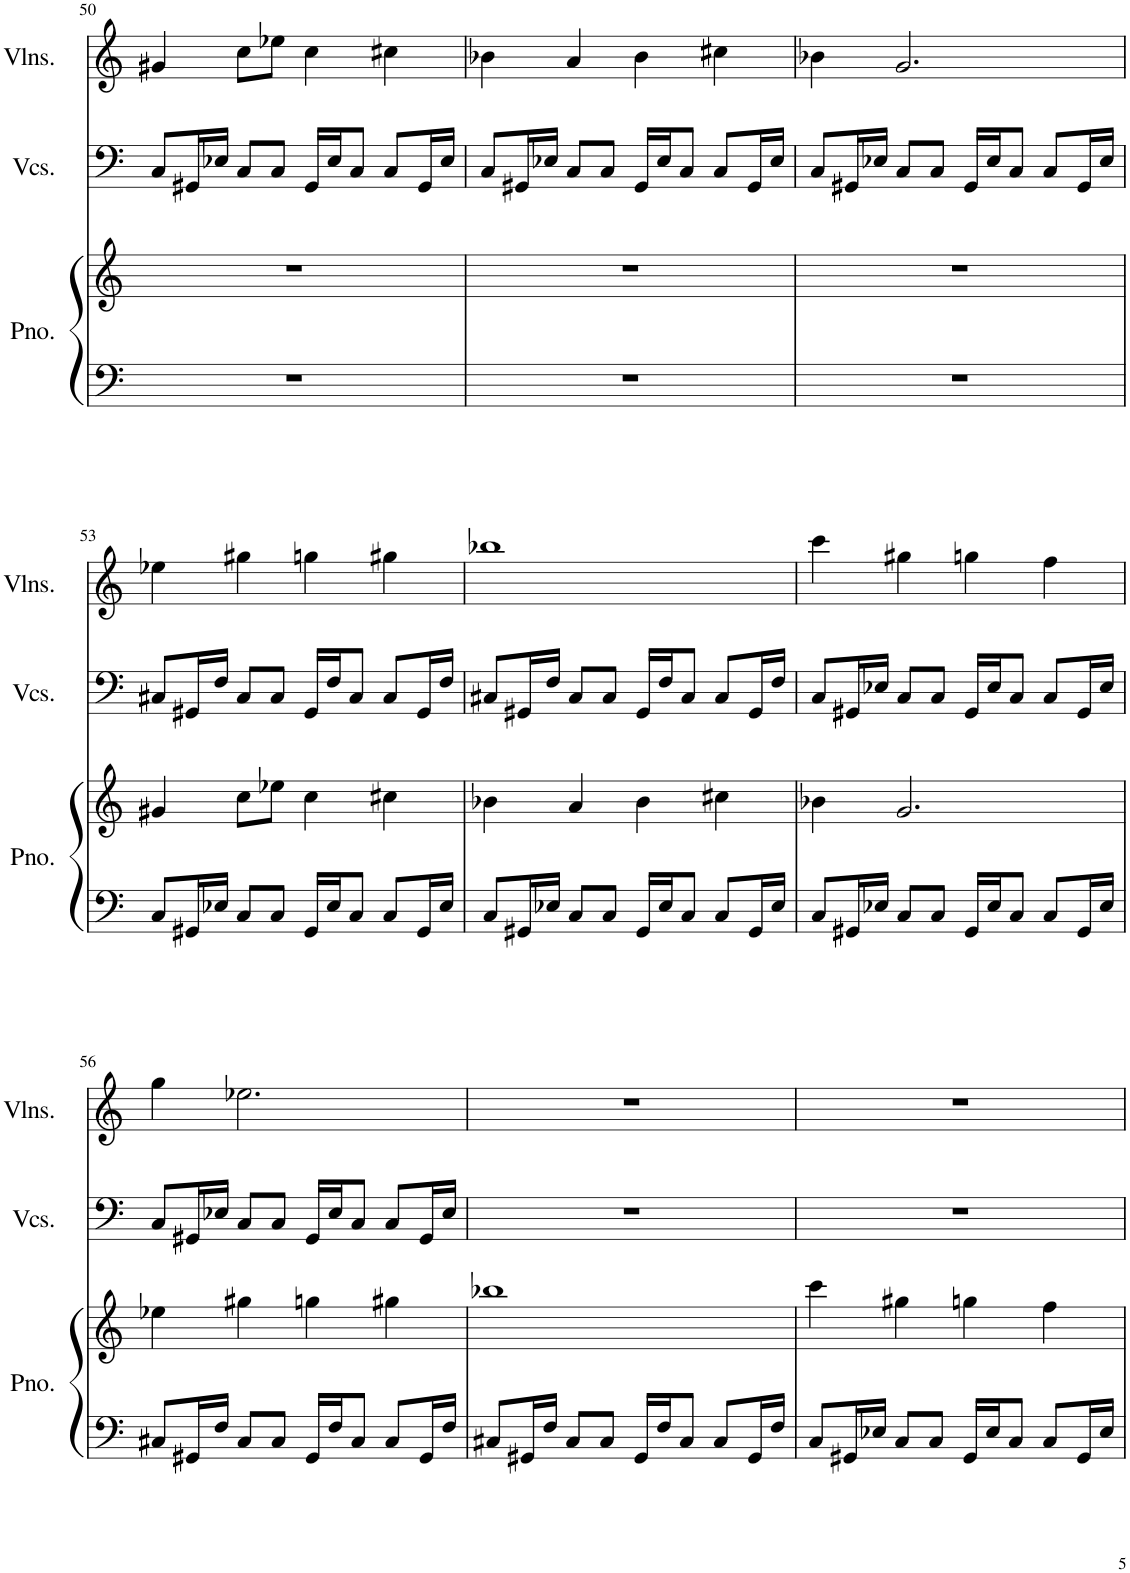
**kern	**kern	**kern	**kern
*part3	*part3	*part2	*part1
*staff4	*staff3	*staff2	*staff1
*I"Piano	*	*I"Violoncellos	*I"Violins
*I'Pno.	*	*I'Vcs.	*I'Vlns.
!!LO:PB:g=z
*clefF4	*clefG2	*clefF4	*clefG2
*k[]	*k[]	*k[]	*k[]
*M4/4	*M4/4	*M4/4	*M4/4
=50	=50	=50	=50
1r	1r	8C/L	4g#X/
.	.	16GG#X/L	.
.	.	16E-X/JJ	.
.	.	8C/L	8cc\L
.	.	8C/J	8ee-X\J
.	.	16GG#/LL	4cc\
.	.	16E-/J	.
.	.	8C/J	.
.	.	8C/L	4cc#X\
.	.	16GG#/L	.
.	.	16E-/JJ	.
=51	=51	=51	=51
1r	1r	8C/L	4b-X\
.	.	16GG#X/L	.
.	.	16E-X/JJ	.
.	.	8C/L	4a/
.	.	8C/J	.
.	.	16GG#/LL	4b-\
.	.	16E-/J	.
.	.	8C/J	.
.	.	8C/L	4cc#X\
.	.	16GG#/L	.
.	.	16E-/JJ	.
=52	=52	=52	=52
1r	1r	8C/L	4b-X\
.	.	16GG#X/L	.
.	.	16E-X/JJ	.
.	.	8C/L	2.g/
.	.	8C/J	.
.	.	16GG#/LL	.
.	.	16E-/J	.
.	.	8C/J	.
.	.	8C/L	.
.	.	16GG#/L	.
.	.	16E-/JJ	.
!!LO:LB:g=z
=53	=53	=53	=53
8C/L	4g#X/	8C#X/L	4ee-X\
16GG#X/L	.	16GG#X/L	.
16E-X/JJ	.	16F/JJ	.
8C/L	8cc\L	8C#/L	4gg#X\
8C/J	8ee-X\J	8C#/J	.
16GG#/LL	4cc\	16GG#/LL	4ggn\
16E-/J	.	16F/J	.
8C/J	.	8C#/J	.
8C/L	4cc#X\	8C#/L	4gg#X\
16GG#/L	.	16GG#/L	.
16E-/JJ	.	16F/JJ	.
=54	=54	=54	=54
8C/L	4b-X\	8C#X/L	1bb-X
16GG#X/L	.	16GG#X/L	.
16E-X/JJ	.	16F/JJ	.
8C/L	4a/	8C#/L	.
8C/J	.	8C#/J	.
16GG#/LL	4b-\	16GG#/LL	.
16E-/J	.	16F/J	.
8C/J	.	8C#/J	.
8C/L	4cc#X\	8C#/L	.
16GG#/L	.	16GG#/L	.
16E-/JJ	.	16F/JJ	.
=55	=55	=55	=55
8C/L	4b-X\	8C/L	4ccc\
16GG#X/L	.	16GG#X/L	.
16E-X/JJ	.	16E-X/JJ	.
8C/L	2.g/	8C/L	4gg#X\
8C/J	.	8C/J	.
16GG#/LL	.	16GG#/LL	4ggn\
16E-/J	.	16E-/J	.
8C/J	.	8C/J	.
8C/L	.	8C/L	4ff\
16GG#/L	.	16GG#/L	.
16E-/JJ	.	16E-/JJ	.
!!LO:LB:g=z
=56	=56	=56	=56
8C#X/L	4ee-X\	8C/L	4gg\
16GG#X/L	.	16GG#X/L	.
16F/JJ	.	16E-X/JJ	.
8C#/L	4gg#X\	8C/L	2.ee-X\
8C#/J	.	8C/J	.
16GG#/LL	4ggn\	16GG#/LL	.
16F/J	.	16E-/J	.
8C#/J	.	8C/J	.
8C#/L	4gg#X\	8C/L	.
16GG#/L	.	16GG#/L	.
16F/JJ	.	16E-/JJ	.
=57	=57	=57	=57
8C#X/L	1bb-X	1r	1r
16GG#X/L	.	.	.
16F/JJ	.	.	.
8C#/L	.	.	.
8C#/J	.	.	.
16GG#/LL	.	.	.
16F/J	.	.	.
8C#/J	.	.	.
8C#/L	.	.	.
16GG#/L	.	.	.
16F/JJ	.	.	.
=58	=58	=58	=58
8C/L	4ccc\	1r	1r
16GG#X/L	.	.	.
16E-X/JJ	.	.	.
8C/L	4gg#X\	.	.
8C/J	.	.	.
16GG#/LL	4ggn\	.	.
16E-/J	.	.	.
8C/J	.	.	.
8C/L	4ff\	.	.
16GG#/L	.	.	.
16E-/JJ	.	.	.
=	=	=	=
*-	*-	*-	*-
